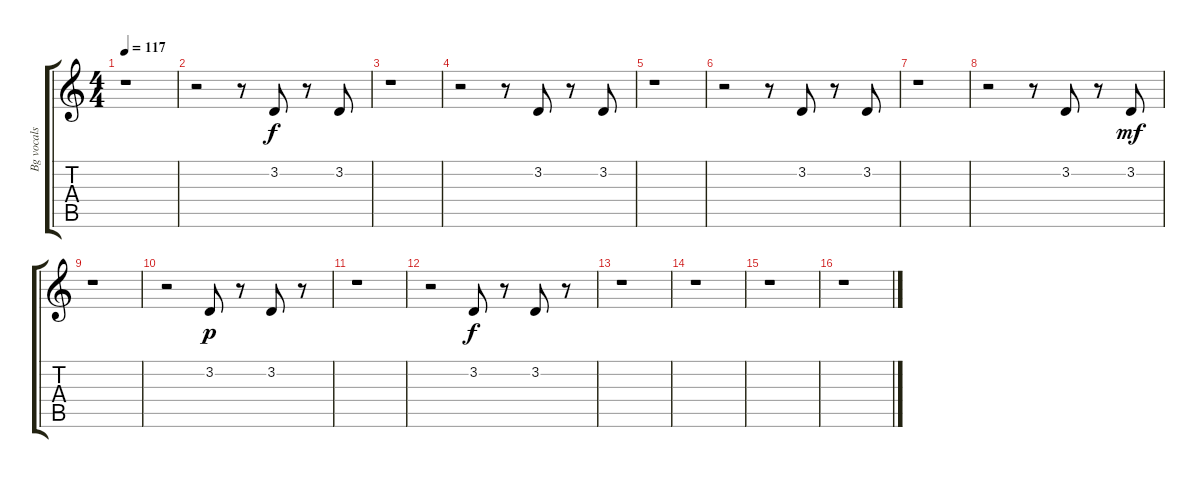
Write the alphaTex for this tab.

\track ("Bg vocals" "Bg vocals") {instrument oboe}
\staff {score tabs}
\tuning (E4 B3 G3 D3 A2 E2) {hide}
\ts (4 4)
\tempo 117
\clef g2
\ks c
r.1{dy f} |
r.2 r.8 3.2.8 r.8 3.2.8 |
r.1 |
r.2 r.8 3.2.8 r.8 3.2.8 |
r.1 |
r.2 r.8 3.2.8 r.8 3.2.8 |
r.1 |
r.2 r.8 3.2.8 r.8 3.2.8{dy mf} |
r.1 |
r.2 3.2.8{dy p} r.8 3.2.8 r.8 |
r.1 |
r.2 3.2.8{dy f} r.8 3.2.8 r.8 |
r.1 |
r.1 |
r.1 |
r.1
